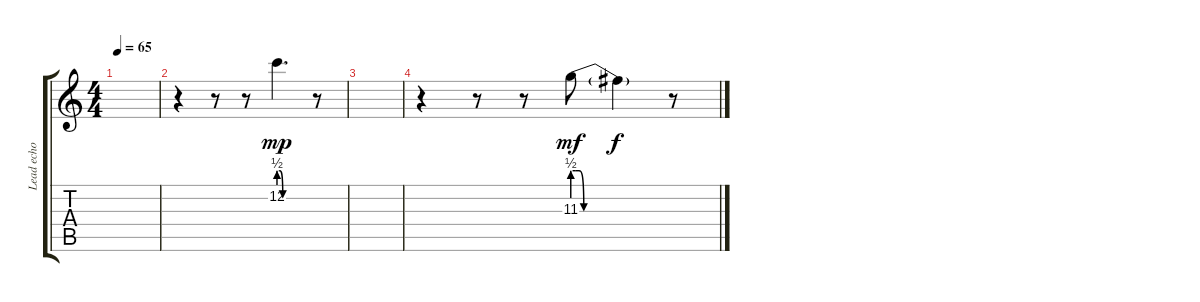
\track ("Lead echo" "Lead echo") {instrument overdrivenguitar}
\staff {score tabs}
\tuning (E4 B3 G3 D3 A2 E2) {hide}
\ts (4 4)
\tempo 65
\clef g2
\ks c
|
r.4 r.8 r.8 12.2{be (custom 0 2 2 2 8 0 10 0 15 0 30 0 60 0)}.4{d dy mp} r.8 |
|
r.4 r.8 r.8 11.3{be (custom 0 2 2 2 4 2 7 0 10 0 15 0 20 0 30 0 60 0)}.8{dy mf} 11.3{t}.4{dy f} r.8
